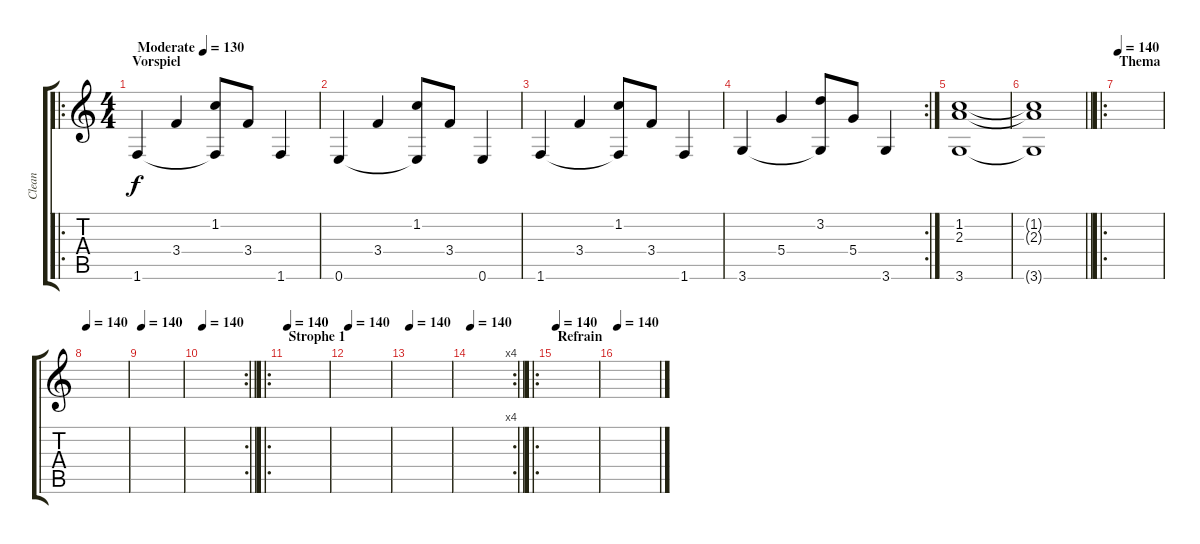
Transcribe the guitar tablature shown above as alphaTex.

\track ("Clean" "Clean") {instrument acousticguitarsteel}
\staff {score tabs}
\tuning (E4 B3 G3 D3 A2 E2) {hide}
\ro
\ts (4 4)
\section ("" "Vorspiel")
\tempo (130 "Moderate")
\clef g2
\ks c
1.6.4{dy f instrument acousticguitarsteel} 3.4.4 (1.2 1.6{t}).8 3.4.8 1.6.4 |
0.6.4 3.4.4 (1.2 0.6{t}).8 3.4.8 0.6.4 |
1.6.4 3.4.4 (1.2 1.6{t}).8 3.4.8 1.6.4 |
\rc 2
3.6.4 5.4.4 (3.2 3.6{t}).8 5.4.8 3.6.4 |
(1.2 2.3 3.6).1 |
\barLineRight lightlight
(1.2{t} 2.3{t} 3.6{t}).1 |
\ro
\section ("" "Thema")
\tempo 140
|
\tempo 140
|
\tempo 140
|
\rc 2
\tempo 140
\barLineRight lightlight
|
\ro
\section ("" "Strophe 1")
\tempo 140
|
\tempo 140
|
\tempo 140
|
\rc 4
\tempo 140
\barLineRight lightlight
|
\ro
\section ("" "Refrain")
\tempo 140
|
\tempo 140
